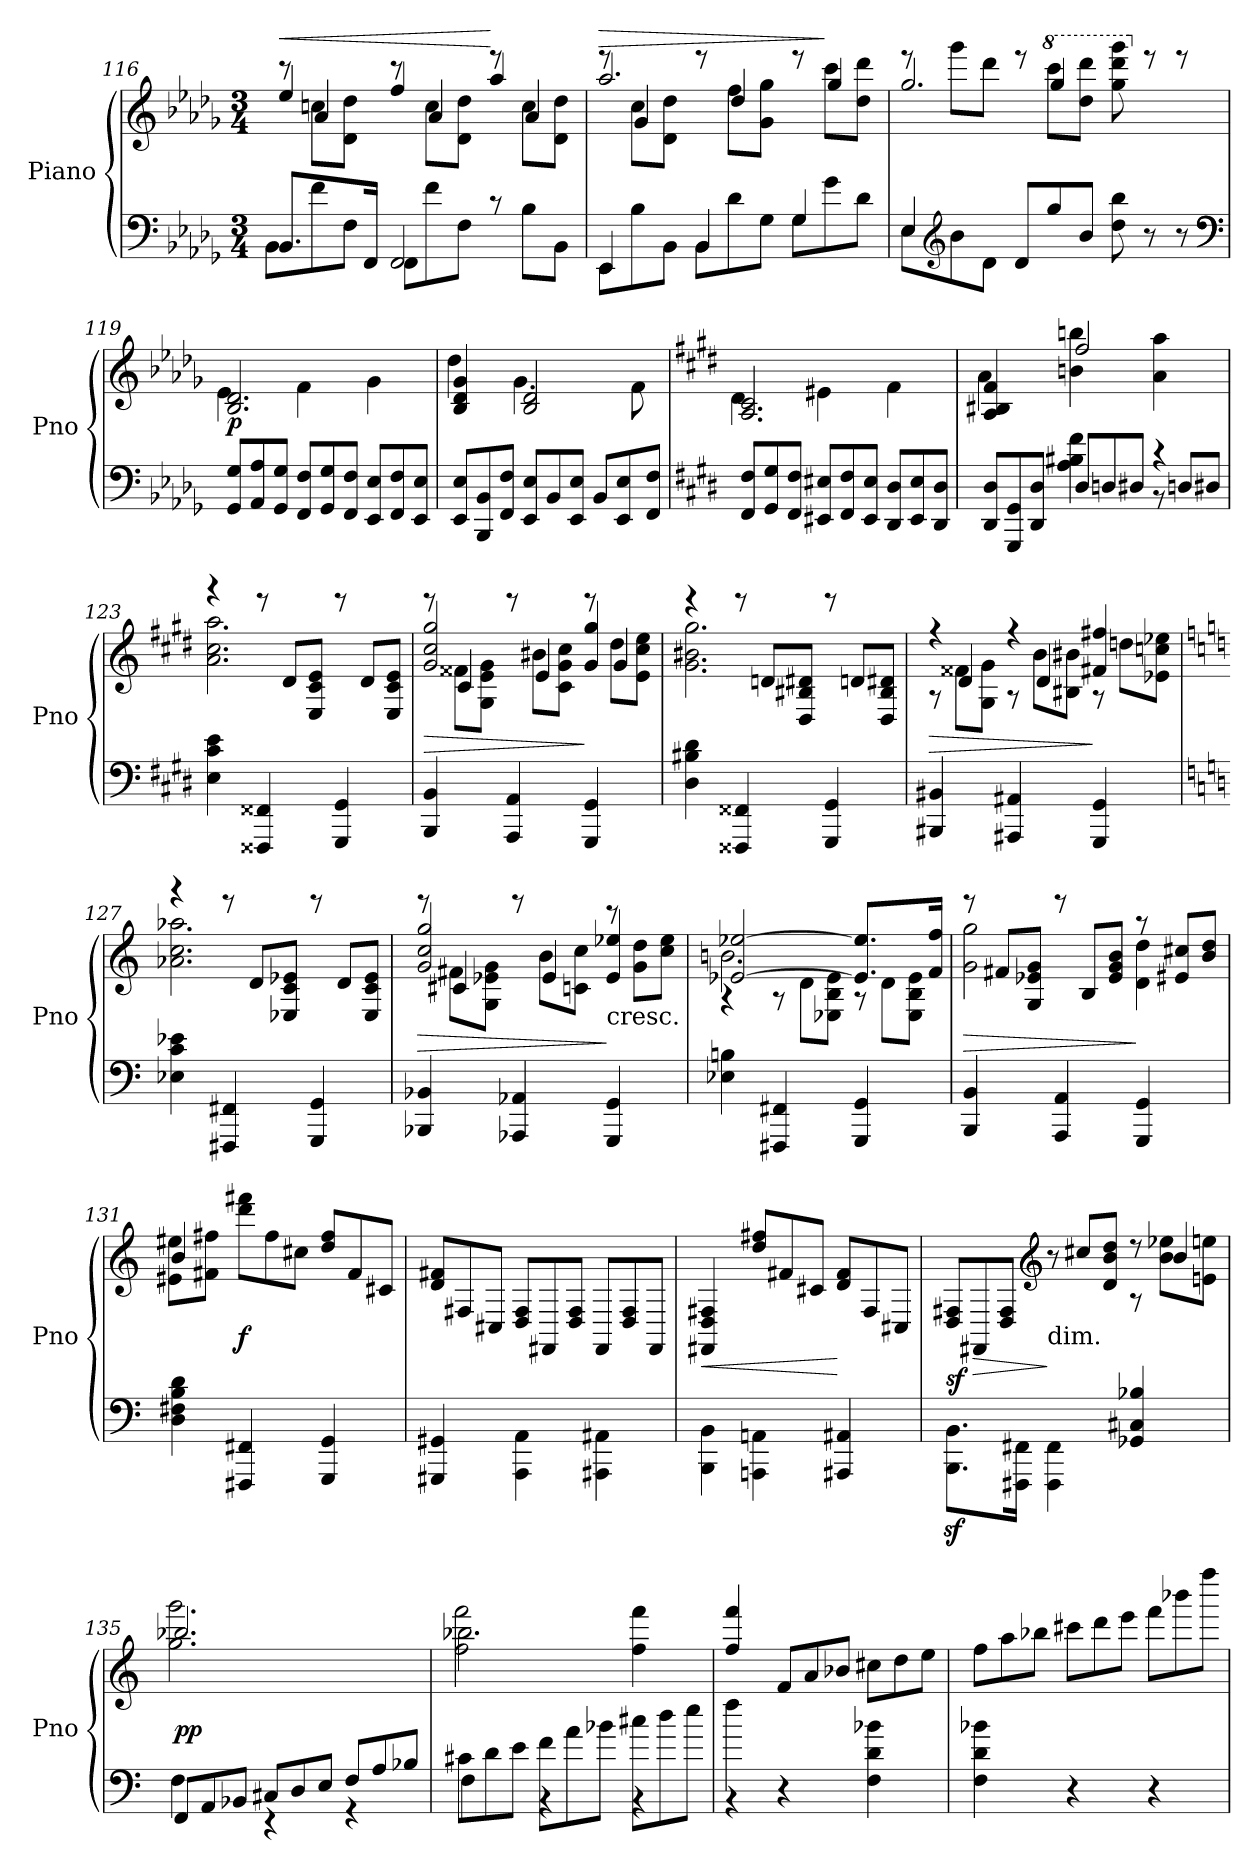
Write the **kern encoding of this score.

**kern	**kern	**dynam
*part1	*part1	*part1
*staff2	*staff1	*staff1/2
*I"Piano	*	*
*I'Pno	*	*
*clefF4	*clefG2	*
*k[b-e-a-d-g-]	*k[b-e-a-d-g-]	*
*M3/4	*M3/4	*
=116	=116	=116
*^	*	*
*	*Xtuplet	*Xtuplet	*
*	*	*^	*
*	*	*	*^	*
!	!	!	!	!	!LO:HP:b
!	!	!	!	!	!LO:HP:n=1:a
8.BB-L	12BB-L	12ryy	12r	4ee-	> <
.	12f	12ccn\L	6a-/	.	.
.	12FJ	12d- 12dd-J	.	.	.
16FFJk	.	.	.	.	.
2FF	12FFL	12ryy	12r	4ff	]
.	12f	12cc\L	6a-/	.	.
.	12FJ	12d- 12dd-J	.	.	.
.	12rc	12ryy	12r	4aa-	[
.	12B-L	12cc\L	6a-/	.	.
.	12BB-J	12d- 12dd-J	.	.	.
=117	=117	=117	=117	=117	=117
!	!	!	!	!	!LO:HP:a
4EE-	12EE-L	12ryy	12r	2.aa-	>
.	12B-	12cc\L	6g-/	.	.
.	12BB-J	12d- 12dd-J	.	.	.
4BB-	12BB-L	12ryy	12r	.	.
.	12d-	12ff\L	6dd-/	.	.
.	12G-J	12g- 12gg-J	.	.	.
4G-	12G-L	12ryy	12r	.	.
.	12g-	12ccc\L	6gg-/	.	]
.	12d-J	12dd- 12ddd-J	.	.	.
=118	=118	=118	=118	=118	=118
4E-	12E-L	12r	4ryy	2.gg-	.
*clefG2	*	*	*	*	*
.	12b-	12ggg-\L	.	.	.
.	12d-J	12ddd-J	.	.	.
4ryy	12d-/L	12ryy	12r	.	.
*	*	*8va	*	*	*
.	12gg-	12cccc\L	6ggg-/	.	.
.	12b-J	12ddd- 12dddd-J	.	.	.
4ryy	12dd- 12bb-	12ggg-\ 12dddd-\ 12gggg-\	4ryy	.	.
*	*	*X8va	*	*	*
.	12r	12r	.	.	.
.	12r	12r	.	.	.
*v	*v	*	*	*	*
*	*v	*v	*v	*
*clefF4	*	*
=119	=119	=119
*	*^	*
12GG-/ 12G-/L	2.B- 2.d-	4e-	p
12AA- 12A-	.	.	.
12GG- 12G-J	.	.	.
12FF 12FL	.	4f	.
12GG- 12G-	.	.	.
12FF 12FJ	.	.	.
12EE- 12E-L	.	4g-	.
12FF 12F	.	.	.
12EE- 12E-J	.	.	.
=120	=120	=120	=120
12EE- 12E-L	4B- 4d- 4g-	4dd-	.
12BBB- 12BB-	.	.	.
12FF 12FJ	.	.	.
12EE- 12E-L	2B- 2d-	4.g-	.
12BB-	.	.	.
12EE- 12E-J	.	.	.
12BB-L	.	.	.
12EE- 12E-	.	.	.
.	.	8f	.
12FF 12FJ	.	.	.
=121	=121	=121	=121
*k[f#c#g#d#]	*k[f#c#g#d#]	*	*
12FF# 12F#L	2.A 2.c#	4d#	.
12GG# 12G#	.	.	.
12FF# 12F#J	.	.	.
12EE#X 12E#XL	.	4e#X	.
12FF# 12F#	.	.	.
12EE# 12E#J	.	.	.
12DD# 12D#L	.	4f#	.
12EE# 12E#	.	.	.
12DD# 12D#J	.	.	.
=122	=122	=122	=122
*^	*	*	*
4ryy	12DD# 12D#L	4A 4B#X 4f#	4a	.
.	12GGG# 12GG#	.	.	.
.	12DD# 12D#J	.	.	.
12D#L	4A 4B#X 4f#	2ff#	4bn 4bbn	.
12Dn	.	.	.	.
12D#XJ	.	.	.	.
12rBB	4rc	.	4a 4aa	.
12DnL	.	.	.	.
12D#XJ	.	.	.	.
*v	*v	*	*	*
=123	=123	=123	=123
4E 4c# 4e	4r	2.a 2.cc# 2.aa	.
4FFF##X 4FF##X	12r	.	.
.	12d#L	.	.
.	12E 12c# 12eJ	.	.
4GGG# 4GG#	12r	.	.
.	12d#L	.	.
.	12E 12c# 12eJ	.	.
=124	=124	=124	=124
*	*	*^	*
!	!	!	!	!LO:HP:b
4BBB 4BB	12ryy	12r	2g# 2cc# 2gg#	>
.	12f##X\L	6c#/	.	.
.	12G# 12e 12g#J	.	.	.
4AAA 4AA	12ryy	12r	.	.
.	12b#X\L	6e/	.	.
.	12c# 12g# 12cc#J	.	.	.
4GGG# 4GG#	12ryy	12r	4g# 4gg#	]
.	12dd#\L	6g#/	.	.
.	12e 12cc# 12eeJ	.	.	.
*	*	*v	*v	*
=125	=125	=125	=125
4D# 4B#X 4d#	4r	2.g# 2.b#X 2.gg#	.
4FFF##X 4FF##X	12r	.	.
.	12dnL	.	.
.	12D# 12B#X 12d#XJ	.	.
4GGG# 4GG#	12r	.	.
.	12dnL	.	.
.	12D# 12B# 12d#XJ	.	.
=126	=126	=126	=126
*	*	*^	*
!	!	!	!	!LO:HP:b
4BBB#X 4BB#X	12ryy	12rA	4rff	>
.	12f##X\L	6d#/	.	.
.	12G# 12g#J	.	.	.
4AAA#X 4AA#X	12ryy	12rA	4rff	.
.	12b\L	6d#/	.	.
.	12B#X 12b#XJ	.	.	.
4GGG# 4GG#	12rA	4ryy	4f#X 4ff#X	]
.	12ddn\L	.	.	.
.	12e-X 12ccn 12ee-XJ	.	.	.
*	*v	*v	*v	*
=127	=127	=127
*k[]	*k[]	*
*	*^	*
4E-X 4c 4e-X	4r	2.a-X 2.cc 2.aa-X	.
4FFF#X 4FF#X	12r	.	.
.	12dL	.	.
.	12E-X 12c 12e-XJ	.	.
4GGG 4GG	12r	.	.
.	12dL	.	.
.	12E- 12c 12e-J	.	.
=128	=128	=128	=128
*	*	*^	*
!	!	!	!	!LO:HP:b
4BBB-X 4BB-X	12ryy	12r	2g 2cc 2gg	>
.	12f#X\L	6c#X/	.	.
.	12G 12e-X 12gJ	.	.	.
4AAA-X 4AA-X	12ryy	12r	.	.
.	12b\L	6e-/	.	.
.	12cn 12ccJ	.	.	.
!	!LO:TX:c:t=cresc.	!	!	!
4GGG 4GG	12r	4ryy	4e- 4ee-X	]
.	12g\ 12dd\L	.	.	.
.	12cc 12ee-J	.	.	.
=129	=129	=129	=129	=129
4E-X 4Bn	4rA	2.bn	[2e-X [2ee-X	.
4FFF#X 4FF#X	12rA	.	.	.
.	12d\L	.	.	.
.	12E-X 12B 12e-J	.	.	.
4GGG 4GG	12rA	.	8.e-] 8.ee-]L	.
.	12d\L	.	.	.
.	12E- 12B 12e-J	.	.	.
.	.	.	16f 16ffJk	.
=130	=130	=130	=130	=130
!	!	!	!	!LO:HP:b
*	*	*v	*v	*
4BBB 4BB	12r	2g 2gg	>
.	12f#XL	.	.
.	12G 12e-X 12gJ	.	.
4AAA 4AA	12r	.	.
.	12BL	.	.
.	12e- 12g 12bJ	.	.
4GGG 4GG	12r	4d 4dd	]
.	12e#X 12cc#XL	.	.
.	12b 12ddJ	.	.
=131	=131	=131	=131
4D 4F#X 4B 4d	4b	8e#X 8ee#XL	.
.	.	8f#X 8ff#XJ	.
4FFF#X 4FF#X	4ryy	12ddd 12fff#XL	f
.	.	12ff#	.
.	.	12cc#XJ	.
4GGG 4GG	4ryy	12dd 12ff#L	.
.	.	12f#	.
.	.	12c#XJ	.
*	*v	*v	*
=132	=132	=132
4GGG#X 4GG#X	12d/ 12f#X/L	.
.	12F#X	.
.	12C#XJ	.
4AAA\ 4AA\	12D/ 12F#/L	.
.	12FF#X	.
.	12D/ 12F#/J	.
4AAA#X\ 4AA#X\	12FF#/L	.
.	12D/ 12F#/	.
.	12FF#/J	.
=133	=133	=133
!	!	!LO:HP:b
4BBB\ 4BB\	4FF#X/ 4D/ 4F#X/	<
4AAAn\ 4AAn\	12dd 12ff#XL	.
.	12f#X	.
.	12c#XJ	.
4AAA#X 4AA#X	12d 12f#L	[
.	12F#/	.
.	12C#XJ	.
=134	=134	=134
*	*^	*
8.BBBz<\ 8.BBz<\L	4ryy	12D/ 12F#X/L	sf
!	!	!	!LO:HP:b
.	.	12FF#X	>
.	.	12D/ 12F#/J	.
16FFF#X\ 16FF#X\Jk	.	.	.
*	*clefG2	*	*
!	!LO:TX:c:t=dim.	!	!
4FFF#\ 4FF#\	4ryy	12r	]
.	.	12cc#XL	.
.	.	12d 12b 12ddJ	.
4GG-X/ 4C#X/ 4B-X/	12r	12r	.
.	6b	12b 12ee-XL	.
.	.	12en 12eenJ	.
=135	=135	=135	=135
*^	*	*	*
12FFL	4F	2.bb-X	2.gg 2.ggg	pp
12AA	.	.	.	.
12BB-XJ	.	.	.	.
12C#XL	4r	.	.	.
12D	.	.	.	.
12EJ	.	.	.	.
12FL	4r	.	.	.
12A	.	.	.	.
12B-XJ	.	.	.	.
=136	=136	=136	=136	=136
12c#XL	4F	2.bb-X\	2ff 2fff	.
12d\	.	.	.	.
12e\J	.	.	.	.
12f\L	4r	.	.	.
12a\	.	.	.	.
12b-XJ	.	.	.	.
12cc#XL	4r	.	4ff 4fff	.
12dd\	.	.	.	.
12ee\J	.	.	.	.
*	*	*v	*v	*
=137	=137	=137	=137
4ff\	4r	4ff/ 4fff/	.
4r	2ryy	12fL	.
.	.	12a	.
.	.	12b-XJ	.
4F 4d 4b-X	.	12cc#XL	.
.	.	12dd	.
.	.	12eeJ	.
*v	*v	*	*
=138	=138	=138
4F 4d 4b-X	12ffL	.
.	12aa	.
.	12bb-XJ	.
4r	12ccc#XL	.
.	12ddd	.
.	12eeeJ	.
4r	12fffL	.
.	12bbb-X	.
.	12ffffJ	.
=	=	=
*-	*-	*-
